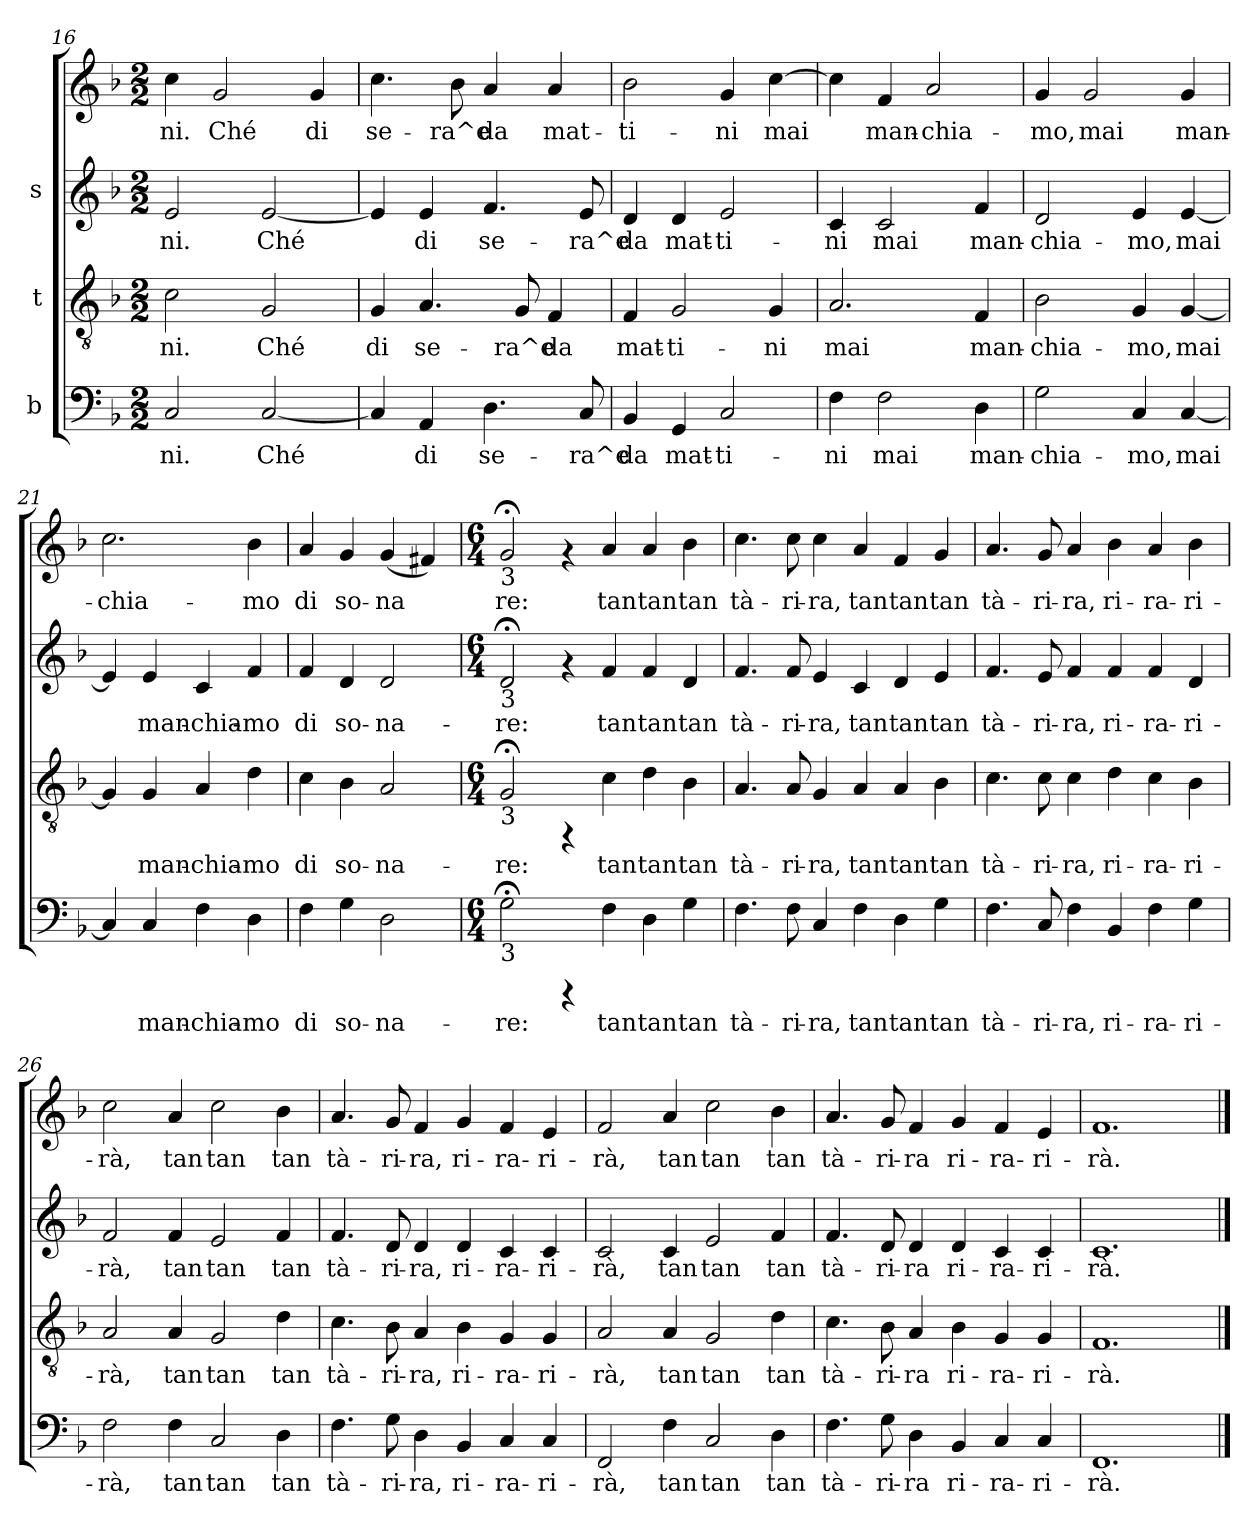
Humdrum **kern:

**kern	**text	**kern	**text	**kern	**text	**kern	**text
*part3	*part3	*part2	*part2	*part1	*part1	*part1	*part1
*staff4	*staff4	*staff3	*staff3	*staff2	*staff2	*staff1	*staff1
*I"b	*	*I"t	*	*I"s	*	*	*
*clefF4	*	*clefGv2	*	*clefG2	*	*clefG2	*
*k[b-]	*	*k[b-]	*	*k[b-]	*	*k[b-]	*
*F:	*	*F:	*	*F:	*	*F:	*
*M2/2	*	*M2/2	*	*M2/2	*	*M2/2	*
=16	=16	=16	=16	=16	=16	=16	=16
!	!LO:LY:b:cj	!	!LO:LY:b:cj	!	!LO:LY:b:cj	!	!LO:LY:b:cj
2C/	-ni.	2c\	-ni.	2e/	ni.	4cc\	-ni.
!	!	!	!	!	!	!	!LO:LY:b:cj
.	.	.	.	.	.	2g/	Ché
!	!LO:LY:b:cj	!	!LO:LY:b:cj	!	!LO:LY:b:cj	!	!
[<2C/	Ché	2G/	Ché	[<2e/	Ché	.	.
!	!	!	!	!	!	!	!LO:LY:b:cj
.	.	.	.	.	.	4g/	di
=17	=17	=17	=17	=17	=17	=17	=17
!	!LO:LY:b:cj	!	!LO:LY:b:cj	!	!LO:LY:b:cj	!	!LO:LY:b:cj
4C/]	.	4G/	di	4e/]	-	4.cc\	se-
!	!LO:LY:b:cj	!	!LO:LY:b:cj	!	!LO:LY:b:cj	!	!
4AA/	di	4.A/	se-	4e/	di	.	.
!	!	!	!	!	!	!	!LO:LY:b:cj
.	.	.	.	.	.	8b-\	-ra^e
!	!LO:LY:b:cj	!	!	!	!LO:LY:b:cj	!	!LO:LY:b:cj
4.D\	se-	.	.	4.f/	se-	4a/	da
!	!	!	!LO:LY:b:cj	!	!	!	!
.	.	8G/	-ra^e	.	.	.	.
!	!	!	!LO:LY:b:cj	!	!	!	!LO:LY:b:cj
.	.	4F/	da	.	.	4a/	mat-
!	!LO:LY:b:cj	!	!	!	!LO:LY:b:cj	!	!
8C/	-ra^e	.	.	8e/	-ra^e	.	.
=18	=18	=18	=18	=18	=18	=18	=18
!	!LO:LY:b:cj	!	!LO:LY:b:cj	!	!LO:LY:b:cj	!	!LO:LY:b:cj
4BB-/	da	4F/	mat-	4d/	da	2b-\	ti-
!	!LO:LY:b:cj	!	!LO:LY:b:cj	!	!LO:LY:b:cj	!	!
4GG/	mat-	2G/	-ti-	4d/	mat-	.	.
!	!LO:LY:b:cj	!	!	!	!LO:LY:b:cj	!	!LO:LY:b:cj
2C/	-ti-	.	.	2e/	-ti-	4g/	-ni
!	!	!	!LO:LY:b:cj	!	!	!	!LO:LY:b:cj
.	.	4G/	-ni	.	.	[>4cc\	mai
=19	=19	=19	=19	=19	=19	=19	=19
!	!LO:LY:b:cj	!	!LO:LY:b:cj	!	!LO:LY:b:cj	!	!LO:LY:b:cj
4F\	-ni	2.A/	mai	4c/	-ni	4cc\]	-
!	!LO:LY:b:cj	!	!	!	!LO:LY:b:cj	!	!LO:LY:b:cj
2F\	mai	.	.	2c/	mai	4f/	man-
!	!	!	!	!	!	!	!LO:LY:b:cj
.	.	.	.	.	.	2a/	-chia-
!	!LO:LY:b:cj	!	!LO:LY:b:cj	!	!LO:LY:b:cj	!	!
4D\	man-	4F/	man-	4f/	man-	.	.
!!LO:LB:g=z
=20	=20	=20	=20	=20	=20	=20	=20
!	!LO:LY:b:cj	!	!LO:LY:b:cj	!	!LO:LY:b:cj	!	!LO:LY:b:cj
2G\	-chia-	2B-\	-chia-	2d/	-chia-	4g/	-mo,
!	!	!	!	!	!	!	!LO:LY:b:cj
.	.	.	.	.	.	2g/	mai
!	!LO:LY:b:cj	!	!LO:LY:b:cj	!	!LO:LY:b:cj	!	!
4C/	-mo,	4G/	-mo,	4e/	-mo,	.	.
!	!LO:LY:b:cj	!	!LO:LY:b:cj	!	!LO:LY:b:cj	!	!LO:LY:b:cj
[<4C/	mai	[<4G/	mai	[<4e/	mai	4g/	man-
=21	=21	=21	=21	=21	=21	=21	=21
!	!LO:LY:b:cj	!	!LO:LY:b:cj	!	!LO:LY:b:cj	!	!LO:LY:b:cj
4C/]	.	4G/]	.	4e/]	.	2.cc\	chia-
!	!LO:LY:b:cj	!	!LO:LY:b:cj	!	!LO:LY:b:cj	!	!
4C/	man-	4G/	man-	4e/	man-	.	.
!	!LO:LY:b:cj	!	!LO:LY:b:cj	!	!LO:LY:b:cj	!	!
4F\	-chia-	4A/	-chia-	4c/	-chia-	.	.
!	!LO:LY:b:cj	!	!LO:LY:b:cj	!	!LO:LY:b:cj	!	!LO:LY:b:cj
4D\	-mo	4d\	-mo	4f/	-mo	4b-\	-mo
=22	=22	=22	=22	=22	=22	=22	=22
!	!LO:LY:b:cj	!	!LO:LY:b:cj	!	!LO:LY:b:cj	!	!LO:LY:b:cj
4F\	di	4c\	di	4f/	-di	4a/	di
!	!LO:LY:b:cj	!	!LO:LY:b:cj	!	!LO:LY:b:cj	!	!LO:LY:b:cj
4G\	so-	4B-\	so-	4d/	so-	4g/	so-
!	!LO:LY:b:cj	!	!LO:LY:b:cj	!	!LO:LY:b:cj	!	!LO:LY:b:cj
2D\	-na-	2A/	-na-	2d/	-na-	(<4g/	-na-
!	!	!	!	!	!	!	!LO:LY:b:cj
.	.	.	.	.	.	4f#X/)	--
=23	=23	=23	=23	=23	=23	=23	=23
*M6/4	*	*M6/4	*	*M6/4	*	*M6/4	*
*	*	*	*	*	*	*MM270	*
!	!	!	!	!	!	!LO:TX:b:t=3	!
!	!	!	!	!LO:TX:b:t=3	!	!	!
!	!	!LO:TX:b:t=3	!	!	!	!	!
!LO:TX:b:t=3	!	!	!	!	!	!	!
!	!LO:LY:b:cj	!	!LO:LY:b:cj	!	!LO:LY:b:cj	!	!LO:LY:b:cj
2G;<\	-re:	2G;</	-re:	2d;</	re:	2g;</	-re:
4rCCC	.	4rFF	.	4rf	.	4rf	.
!	!LO:LY:b:cj	!	!LO:LY:b:cj	!	!LO:LY:b:cj	!	!LO:LY:b:cj
4F\	tan	4c\	tan	4f/	tan	4a/	tan
!	!LO:LY:b:cj	!	!LO:LY:b:cj	!	!LO:LY:b:cj	!	!LO:LY:b:cj
4D\	tan	4d\	tan	4f/	tan	4a/	tan
!	!LO:LY:b:cj	!	!LO:LY:b:cj	!	!LO:LY:b:cj	!	!LO:LY:b:cj
4G\	tan	4B-\	tan	4d/	tan	4b-\	tan
!!LO:LB:g=z
=24	=24	=24	=24	=24	=24	=24	=24
!	!LO:LY:b:cj	!	!LO:LY:b:cj	!	!LO:LY:b:cj	!	!LO:LY:b:cj
4.F\	tà-	4.A/	tà-	4.f/	tà-	4.cc\	tà-
!	!LO:LY:b:cj	!	!LO:LY:b:cj	!	!LO:LY:b:cj	!	!LO:LY:b:cj
8F\	-ri-	8A/	-ri-	8f/	-ri-	8cc\	-ri-
!	!LO:LY:b:cj	!	!LO:LY:b:cj	!	!LO:LY:b:cj	!	!LO:LY:b:cj
4C/	-ra,	4G/	-ra,	4e/	-ra,	4cc\	-ra,
!	!LO:LY:b:cj	!	!LO:LY:b:cj	!	!LO:LY:b:cj	!	!LO:LY:b:cj
4F\	tan	4A/	tan	4c/	tan	4a/	tan
!	!LO:LY:b:cj	!	!LO:LY:b:cj	!	!LO:LY:b:cj	!	!LO:LY:b:cj
4D\	tan	4A/	tan	4d/	tan	4f/	tan
!	!LO:LY:b:cj	!	!LO:LY:b:cj	!	!LO:LY:b:cj	!	!LO:LY:b:cj
4G\	tan	4B-\	tan	4e/	tan	4g/	tan
=25	=25	=25	=25	=25	=25	=25	=25
!	!LO:LY:b:cj	!	!LO:LY:b:cj	!	!LO:LY:b:cj	!	!LO:LY:b:cj
4.F\	tà-	4.c\	tà-	4.f/	-tà-	4.a/	tà-
!	!LO:LY:b:cj	!	!LO:LY:b:cj	!	!LO:LY:b:cj	!	!LO:LY:b:cj
8C/	-ri-	8c\	-ri-	8e/	-ri-	8g/	-ri-
!	!LO:LY:b:cj	!	!LO:LY:b:cj	!	!LO:LY:b:cj	!	!LO:LY:b:cj
4F\	-ra,	4c\	-ra,	4f/	-ra,	4a/	-ra,
!	!LO:LY:b:cj	!	!LO:LY:b:cj	!	!LO:LY:b:cj	!	!LO:LY:b:cj
4BB-/	ri-	4d\	ri-	4f/	ri-	4b-\	ri-
!	!LO:LY:b:cj	!	!LO:LY:b:cj	!	!LO:LY:b:cj	!	!LO:LY:b:cj
4F\	-ra-	4c\	-ra-	4f/	-ra-	4a/	-ra-
!	!LO:LY:b:cj	!	!LO:LY:b:cj	!	!LO:LY:b:cj	!	!LO:LY:b:cj
4G\	-ri-	4B-\	-ri-	4d/	-ri-	4b-\	-ri-
=26	=26	=26	=26	=26	=26	=26	=26
!	!LO:LY:b:cj	!	!LO:LY:b:cj	!	!LO:LY:b:cj	!	!LO:LY:b:cj
2F\	-rà,	2A/	-rà,	2f/	rà,	2cc\	-rà,
!	!LO:LY:b:cj	!	!LO:LY:b:cj	!	!LO:LY:b:cj	!	!LO:LY:b:cj
4F\	tan	4A/	tan	4f/	tan	4a/	tan
!	!LO:LY:b:cj	!	!LO:LY:b:cj	!	!LO:LY:b:cj	!	!LO:LY:b:cj
2C/	tan	2G/	tan	2e/	tan	2cc\	tan
!	!LO:LY:b:cj	!	!LO:LY:b:cj	!	!LO:LY:b:cj	!	!LO:LY:b:cj
4D\	tan	4d\	tan	4f/	tan	4b-\	tan
!!LO:PB:g=z
=27	=27	=27	=27	=27	=27	=27	=27
!	!LO:LY:b:cj	!	!LO:LY:b:cj	!	!LO:LY:b:cj	!	!LO:LY:b:cj
4.F\	tà-	4.c\	tà-	4.f/	-tà-	4.a/	tà-
!	!LO:LY:b:cj	!	!LO:LY:b:cj	!	!LO:LY:b:cj	!	!LO:LY:b:cj
8G\	-ri-	8B-\	-ri-	8d/	-ri-	8g/	-ri-
!	!LO:LY:b:cj	!	!LO:LY:b:cj	!	!LO:LY:b:cj	!	!LO:LY:b:cj
4D\	-ra,	4A/	-ra,	4d/	-ra,	4f/	-ra,
!	!LO:LY:b:cj	!	!LO:LY:b:cj	!	!LO:LY:b:cj	!	!LO:LY:b:cj
4BB-/	ri-	4B-\	ri-	4d/	ri-	4g/	ri-
!	!LO:LY:b:cj	!	!LO:LY:b:cj	!	!LO:LY:b:cj	!	!LO:LY:b:cj
4C/	-ra-	4G/	-ra-	4c/	-ra-	4f/	-ra-
!	!LO:LY:b:cj	!	!LO:LY:b:cj	!	!LO:LY:b:cj	!	!LO:LY:b:cj
4C/	-ri-	4G/	-ri-	4c/	-ri-	4e/	-ri-
=28	=28	=28	=28	=28	=28	=28	=28
!	!LO:LY:b:cj	!	!LO:LY:b:cj	!	!LO:LY:b:cj	!	!LO:LY:b:cj
2FF/	-rà,	2A/	-rà,	2c/	rà,	2f/	-rà,
!	!LO:LY:b:cj	!	!LO:LY:b:cj	!	!LO:LY:b:cj	!	!LO:LY:b:cj
4F\	tan	4A/	tan	4c/	tan	4a/	tan
!	!LO:LY:b:cj	!	!LO:LY:b:cj	!	!LO:LY:b:cj	!	!LO:LY:b:cj
2C/	tan	2G/	tan	2e/	tan	2cc\	tan
!	!LO:LY:b:cj	!	!LO:LY:b:cj	!	!LO:LY:b:cj	!	!LO:LY:b:cj
4D\	tan	4d\	tan	4f/	tan	4b-\	tan
=29	=29	=29	=29	=29	=29	=29	=29
!	!LO:LY:b:cj	!	!LO:LY:b:cj	!	!LO:LY:b:cj	!	!LO:LY:b:cj
4.F\	tà-	4.c\	tà-	4.f/	-tà-	4.a/	tà-
!	!LO:LY:b:cj	!	!LO:LY:b:cj	!	!LO:LY:b:cj	!	!LO:LY:b:cj
8G\	-ri-	8B-\	-ri-	8d/	-ri-	8g/	-ri-
!	!LO:LY:b:cj	!	!LO:LY:b:cj	!	!LO:LY:b:cj	!	!LO:LY:b:cj
4D\	-ra	4A/	-ra	4d/	-ra	4f/	-ra
!	!LO:LY:b:cj	!	!LO:LY:b:cj	!	!LO:LY:b:cj	!	!LO:LY:b:cj
4BB-/	ri-	4B-\	ri-	4d/	ri-	4g/	ri-
!	!LO:LY:b:cj	!	!LO:LY:b:cj	!	!LO:LY:b:cj	!	!LO:LY:b:cj
4C/	-ra-	4G/	-ra-	4c/	-ra-	4f/	-ra-
!	!LO:LY:b:cj	!	!LO:LY:b:cj	!	!LO:LY:b:cj	!	!LO:LY:b:cj
4C/	-ri-	4G/	-ri-	4c/	-ri-	4e/	-ri-
=30	=30	=30	=30	=30	=30	=30	=30
!	!LO:LY:b:cj	!	!LO:LY:b:cj	!	!LO:LY:b:cj	!	!LO:LY:b:cj
1.FF	-rà.	1.F	-rà.	1.c	rà.	1.f	-rà.
==	==	==	==	==	==	==	==
*-	*-	*-	*-	*-	*-	*-	*-
